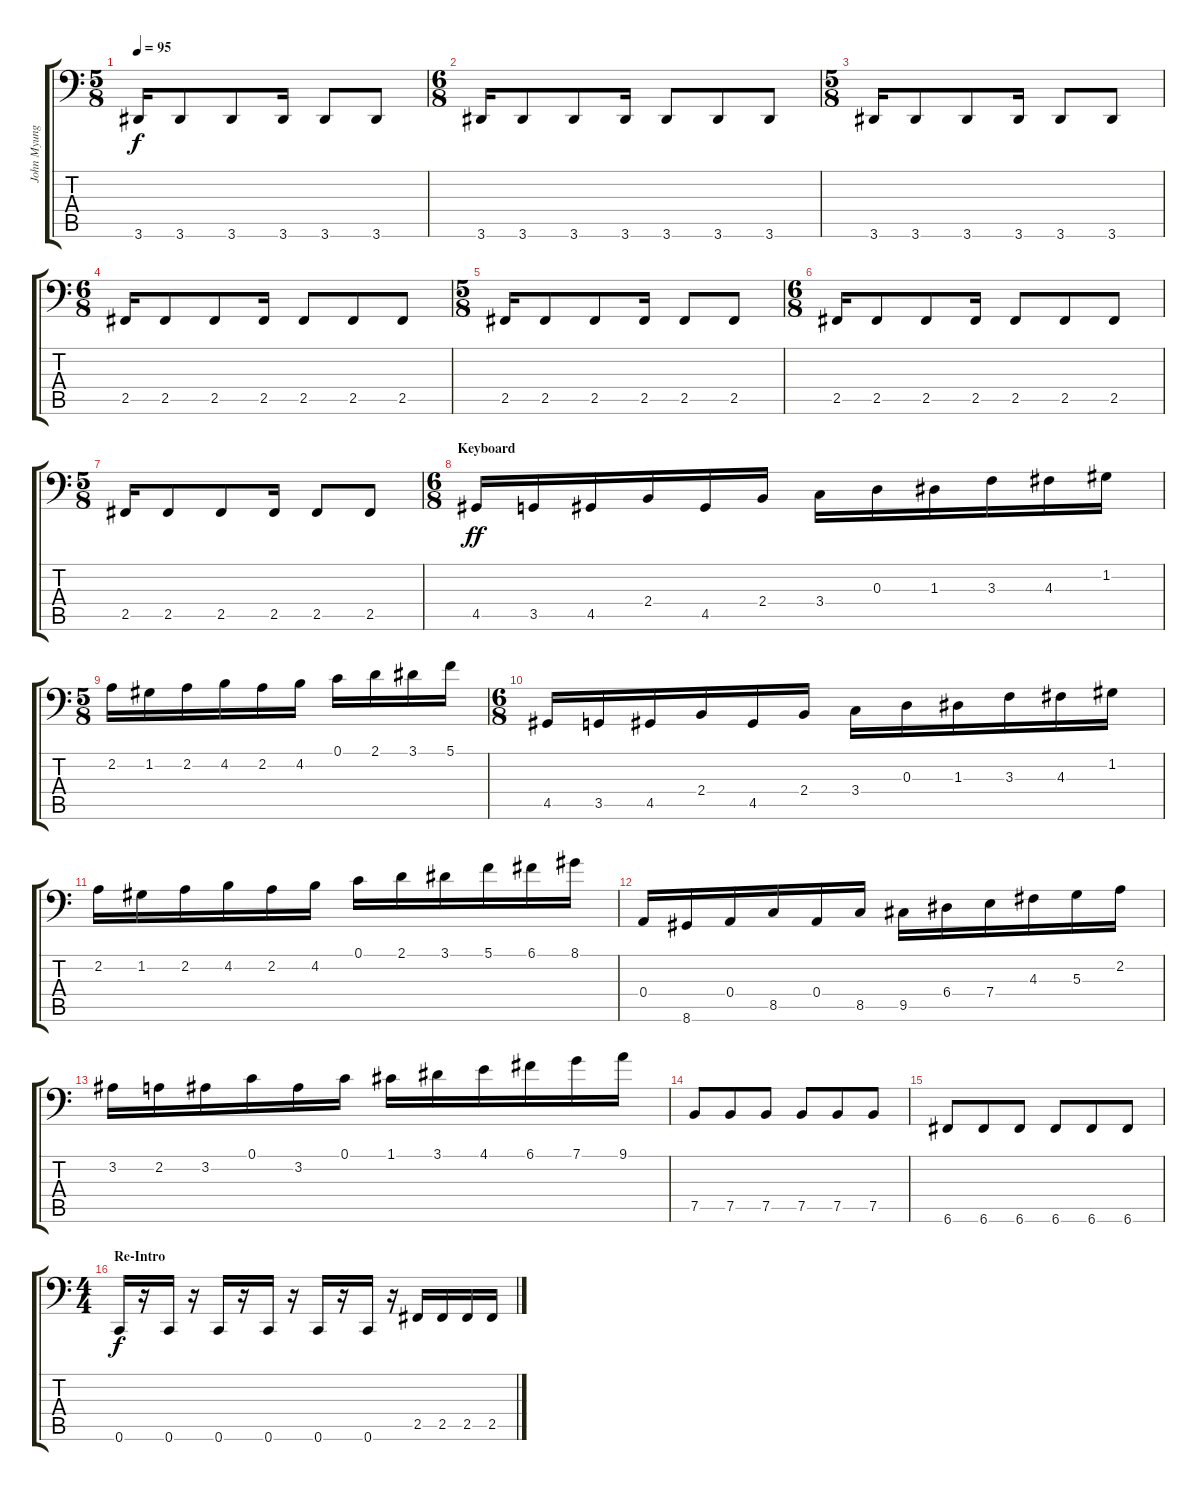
\track ("John Myung" "John Myung") {instrument electricbassfinger}
\staff {score tabs}
\tuning (C3 G2 D2 A1 E1 C1) {hide}
\ts (5 8)
\tempo 95
\clef f4
\ks c
3.6.16{dy f} 3.6.8 3.6.8 3.6.16 3.6.8 3.6.8 |
\ts (6 8)
3.6.16 3.6.8 3.6.8 3.6.16 3.6.8 3.6.8 3.6.8 |
\ts (5 8)
3.6.16 3.6.8 3.6.8 3.6.16 3.6.8 3.6.8 |
\ts (6 8)
2.5.16 2.5.8 2.5.8 2.5.16 2.5.8 2.5.8 2.5.8 |
\ts (5 8)
2.5.16 2.5.8 2.5.8 2.5.16 2.5.8 2.5.8 |
\ts (6 8)
2.5.16 2.5.8 2.5.8 2.5.16 2.5.8 2.5.8 2.5.8 |
\ts (5 8)
2.5.16 2.5.8 2.5.8 2.5.16 2.5.8 2.5.8 |
\ts (6 8)
\section ("" "Keyboard")
4.5.16{dy ff} 3.5.16 4.5.16 2.4.16 4.5.16 2.4.16 3.4.16 0.3.16 1.3.16 3.3.16 4.3.16 1.2.16 |
\ts (5 8)
2.2.16 1.2.16 2.2.16 4.2.16 2.2.16 4.2.16 0.1.16 2.1.16 3.1.16 5.1.16 |
\ts (6 8)
4.5.16 3.5.16 4.5.16 2.4.16 4.5.16 2.4.16 3.4.16 0.3.16 1.3.16 3.3.16 4.3.16 1.2.16 |
2.2.16 1.2.16 2.2.16 4.2.16 2.2.16 4.2.16 0.1.16 2.1.16 3.1.16 5.1.16 6.1.16 8.1.16 |
0.4.16 8.6.16 0.4.16 8.5.16 0.4.16 8.5.16 9.5.16 6.4.16 7.4.16 4.3.16 5.3.16 2.2.16 |
3.2.16 2.2.16 3.2.16 0.1.16 3.2.16 0.1.16 1.1.16 3.1.16 4.1.16 6.1.16 7.1.16 9.1.16 |
7.5.8 7.5.8 7.5.8 7.5.8 7.5.8 7.5.8 |
6.6.8 6.6.8 6.6.8 6.6.8 6.6.8 6.6.8 |
\ts (4 4)
\section ("" "Re-Intro")
0.6.16{dy f} r.16 0.6.16 r.16 0.6.16 r.16 0.6.16 r.16 0.6.16 r.16 0.6.16 r.16 2.5.16 2.5.16 2.5.16 2.5.16
